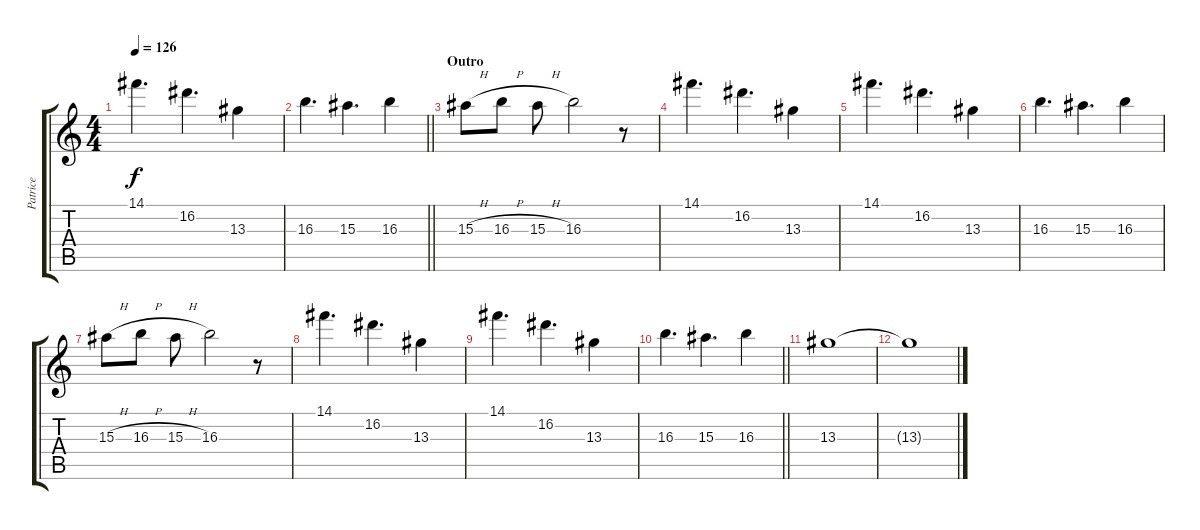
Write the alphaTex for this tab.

\track ("Patrice" "Patrice") {instrument overdrivenguitar}
\staff {score tabs}
\tuning (E4 B3 G3 D3 A2 E2) {hide}
\ts (4 4)
\tempo 126
\clef g2
\ks c
14.1.4{d dy f} 16.2.4{d} 13.3.4 |
\barLineRight lightlight
16.3.4{d} 15.3.4{d} 16.3.4 |
\section ("" "Outro")
15.3{h}.8 16.3{h}.8 15.3{h}.8 16.3.2 r.8 |
14.1.4{d} 16.2.4{d} 13.3.4 |
14.1.4{d} 16.2.4{d} 13.3.4 |
16.3.4{d} 15.3.4{d} 16.3.4 |
15.3{h}.8 16.3{h}.8 15.3{h}.8 16.3.2 r.8 |
14.1.4{d} 16.2.4{d} 13.3.4 |
14.1.4{d} 16.2.4{d} 13.3.4 |
\barLineRight lightlight
16.3.4{d} 15.3.4{d} 16.3.4 |
13.3.1 |
13.3{t}.1
